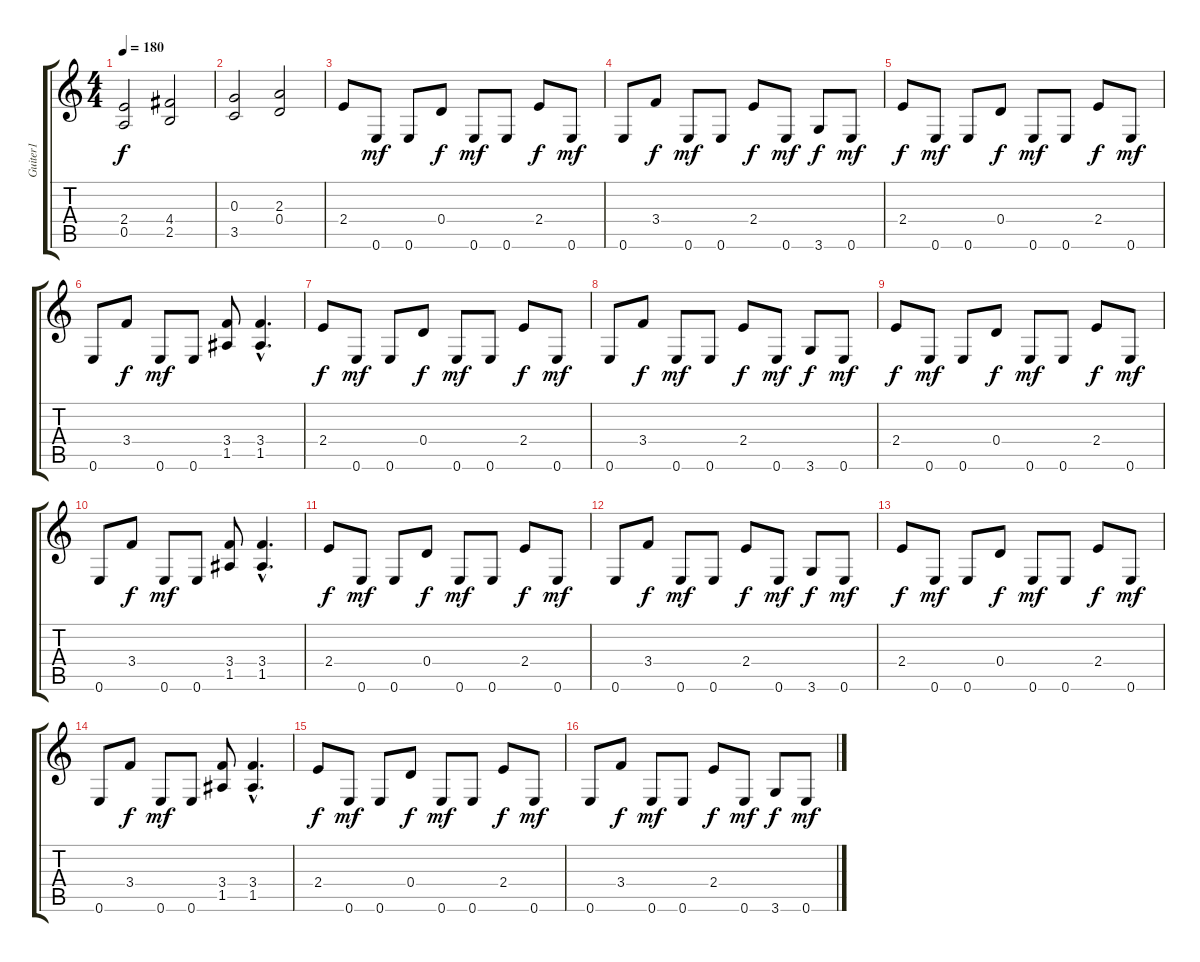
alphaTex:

\track ("Guiter1" "Guiter1") {instrument distortionguitar}
\staff {score tabs}
\tuning (E4 B3 G3 D3 A2 E2) {hide}
\ts (4 4)
\tempo 180
\clef g2
\ks c
(2.4 0.5).2{dy f} (4.4 2.5).2 |
(0.3 3.5).2 (2.3 0.4).2 |
2.4.8 0.6.8{dy mf} 0.6.8 0.4.8{dy f} 0.6.8{dy mf} 0.6.8 2.4.8{dy f} 0.6.8{dy mf} |
0.6.8 3.4.8{dy f} 0.6.8{dy mf} 0.6.8 2.4.8{dy f} 0.6.8{dy mf} 3.6.8{dy f} 0.6.8{dy mf} |
2.4.8{dy f} 0.6.8{dy mf} 0.6.8 0.4.8{dy f} 0.6.8{dy mf} 0.6.8 2.4.8{dy f} 0.6.8{dy mf} |
0.6.8 3.4.8{dy f} 0.6.8{dy mf} 0.6.8 (3.4 1.5).8 (3.4{hac} 1.5{hac}).4{d} |
2.4.8{dy f} 0.6.8{dy mf} 0.6.8 0.4.8{dy f} 0.6.8{dy mf} 0.6.8 2.4.8{dy f} 0.6.8{dy mf} |
0.6.8 3.4.8{dy f} 0.6.8{dy mf} 0.6.8 2.4.8{dy f} 0.6.8{dy mf} 3.6.8{dy f} 0.6.8{dy mf} |
2.4.8{dy f} 0.6.8{dy mf} 0.6.8 0.4.8{dy f} 0.6.8{dy mf} 0.6.8 2.4.8{dy f} 0.6.8{dy mf} |
0.6.8 3.4.8{dy f} 0.6.8{dy mf} 0.6.8 (3.4 1.5).8 (3.4{hac} 1.5{hac}).4{d} |
2.4.8{dy f} 0.6.8{dy mf} 0.6.8 0.4.8{dy f} 0.6.8{dy mf} 0.6.8 2.4.8{dy f} 0.6.8{dy mf} |
0.6.8 3.4.8{dy f} 0.6.8{dy mf} 0.6.8 2.4.8{dy f} 0.6.8{dy mf} 3.6.8{dy f} 0.6.8{dy mf} |
2.4.8{dy f} 0.6.8{dy mf} 0.6.8 0.4.8{dy f} 0.6.8{dy mf} 0.6.8 2.4.8{dy f} 0.6.8{dy mf} |
0.6.8 3.4.8{dy f} 0.6.8{dy mf} 0.6.8 (3.4 1.5).8 (3.4{hac} 1.5{hac}).4{d} |
2.4.8{dy f} 0.6.8{dy mf} 0.6.8 0.4.8{dy f} 0.6.8{dy mf} 0.6.8 2.4.8{dy f} 0.6.8{dy mf} |
0.6.8 3.4.8{dy f} 0.6.8{dy mf} 0.6.8 2.4.8{dy f} 0.6.8{dy mf} 3.6.8{dy f} 0.6.8{dy mf}
